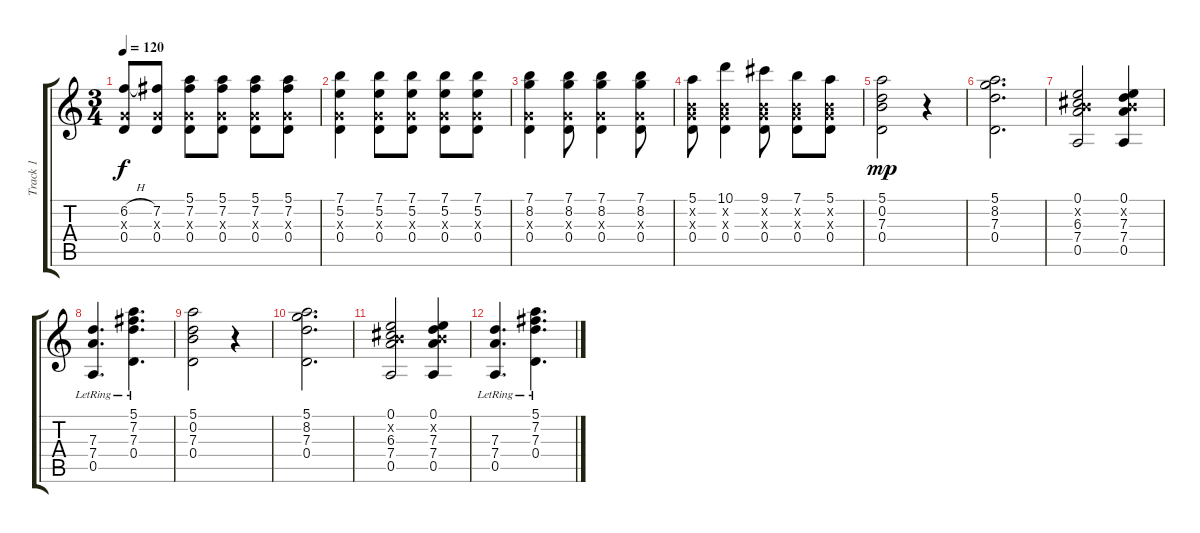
\track ("Track 1" "Track 1") {instrument electricguitarjazz}
\staff {score tabs}
\tuning (E4 B3 G3 D3 A2 E2) {hide}
\ts (3 4)
\tempo 120
\clef g2
\ks c
(6.2{h} 0.3{x} 0.4).8{dy f volume 0} (7.2 0.3{x} 0.4).8 (5.1 7.2 0.3{x} 0.4).8 (5.1 7.2 0.3{x} 0.4).8 (5.1 7.2 0.3{x} 0.4).8 (5.1 7.2 0.3{x} 0.4).8 |
(7.1 5.2 0.3{x} 0.4).4 (7.1 5.2 0.3{x} 0.4).8 (7.1 5.2 0.3{x} 0.4).8 (7.1 5.2 0.3{x} 0.4).8 (7.1 5.2 0.3{x} 0.4).8 |
(7.1 8.2 0.3{x} 0.4).4 (7.1 8.2 0.3{x} 0.4).8 (7.1 8.2 0.3{x} 0.4).4 (7.1 8.2 0.3{x} 0.4).8 |
(5.1 0.2{x} 0.3{x} 0.4).8 (10.1 0.2{x} 0.3{x} 0.4).4 (9.1 0.2{x} 0.3{x} 0.4).8 (7.1 0.2{x} 0.3{x} 0.4).8 (5.1 0.2{x} 0.3{x} 0.4).8 |
(5.1 0.2 7.3 0.4).2{dy mp volume 10} r.4 |
(5.1 8.2 7.3 0.4).2{d} |
(0.1 0.2{x} 6.3 7.4 0.5).2 (0.1 0.2{x} 7.3 7.4 0.5).4 |
(7.3 7.4{lr} 0.5).4{d} (5.1 7.2{lr} 7.3 0.4).4{d} |
(5.1 0.2 7.3 0.4).2 r.4 |
(5.1 8.2 7.3 0.4).2{d} |
(0.1 0.2{x} 6.3 7.4 0.5).2 (0.1 0.2{x} 7.3 7.4 0.5).4 |
(7.3 7.4{lr} 0.5).4{d} (5.1 7.2{lr} 7.3 0.4).4{d}
